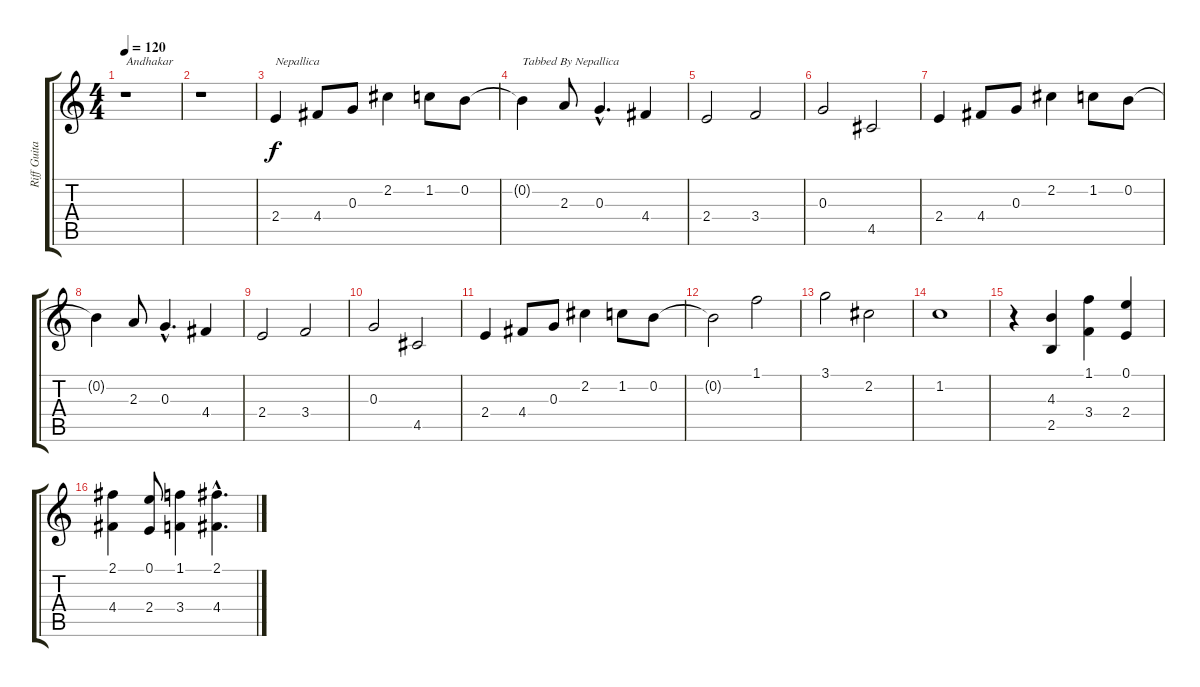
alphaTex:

\track ("Riff Guitar" "Riff Guita") {instrument electricguitarclean}
\staff {score tabs}
\tuning (E4 B3 G3 D3 A2 E2) {hide}
\ts (4 4)
\tempo 120
\clef g2
\ks c
r.1{txt "Andhakar" dy f instrument electricguitarclean} |
r.1 |
2.4.4{txt "Nepallica"} 4.4.8 0.3.8 2.2.4 1.2.8 0.2.8 |
0.2{t}.4{txt "Tabbed By Nepallica"} 2.3.8 0.3{hac}.4{d} 4.4.4 |
2.4.2{txt ""} 3.4.2 |
0.3.2 4.5.2 |
2.4.4 4.4.8 0.3.8 2.2.4 1.2.8 0.2.8 |
0.2{t}.4 2.3.8 0.3{hac}.4{d} 4.4.4 |
2.4.2 3.4.2 |
0.3.2 4.5.2 |
2.4.4 4.4.8 0.3.8 2.2.4 1.2.8 0.2.8 |
0.2{t}.2 1.1.2 |
3.1.2 2.2.2 |
1.2.1 |
r.4{volume 11 instrument overdrivenguitar} (4.3 2.5).4 (1.1 3.4).4 (0.1 2.4).4 |
(2.1 4.4).4 (0.1 2.4).8 (1.1 3.4).4 (2.1{hac} 4.4{hac}).4{d}
